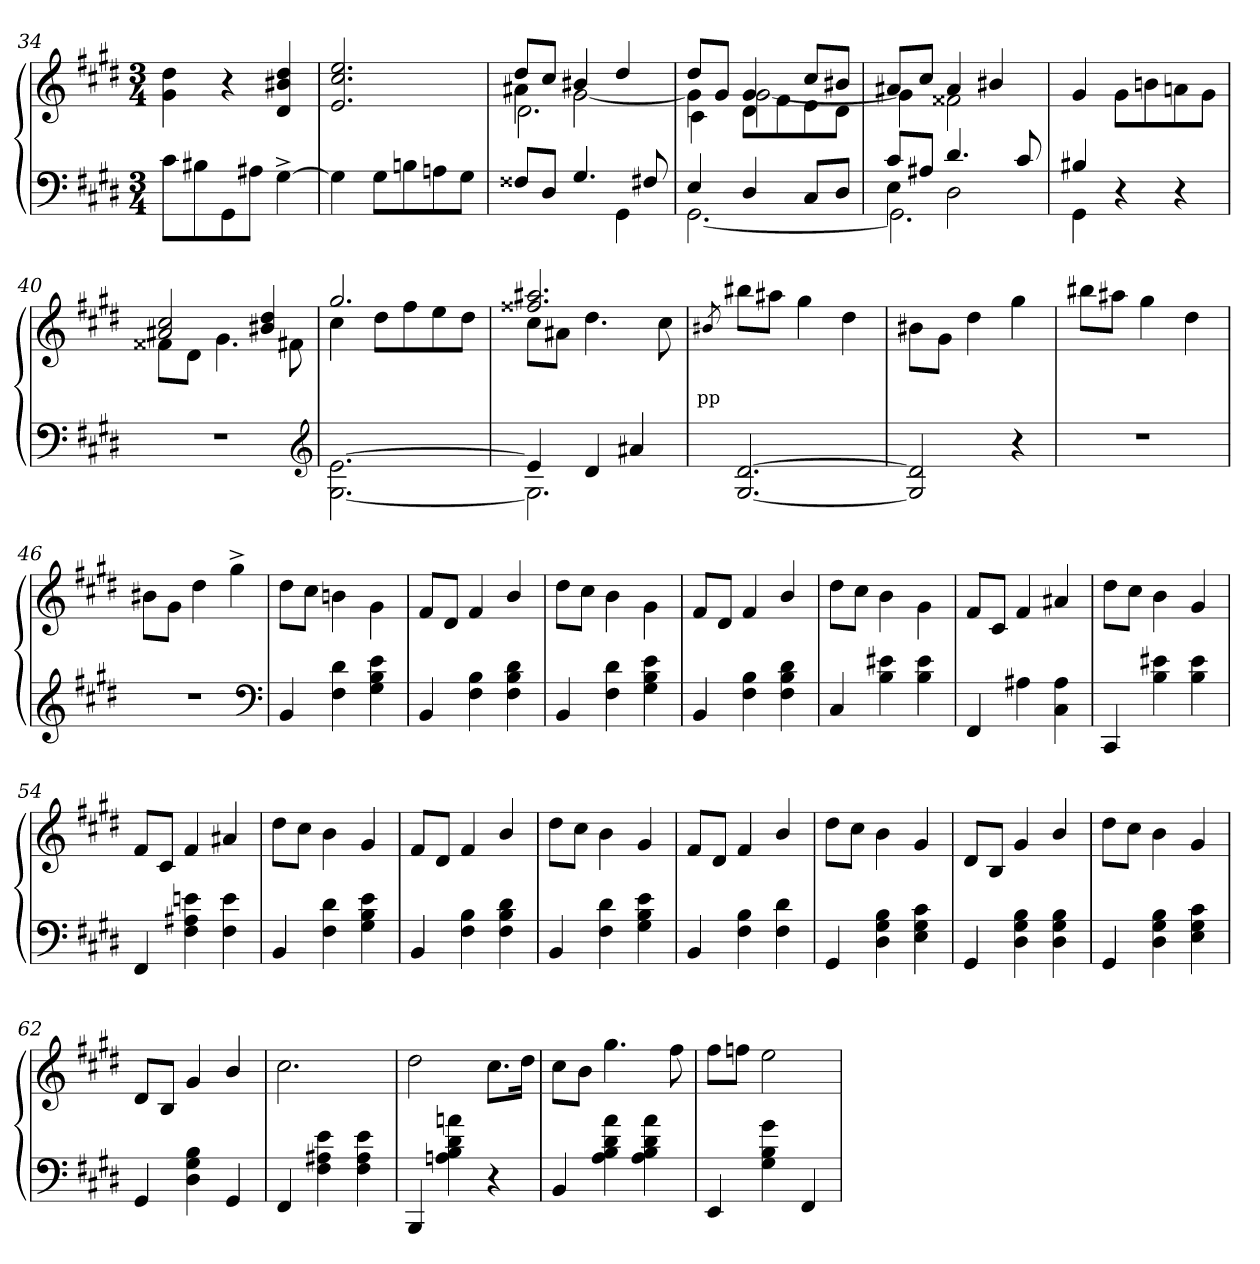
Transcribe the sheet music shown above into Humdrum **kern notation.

**kern	**kern	**text
*part2	*part1	*part1
*staff2	*staff1	*staff1
*clefF4	*clefG2	*
*k[f#c#g#d#]	*k[f#c#g#d#]	*
*c#:	*c#:	*
*M3/4	*M3/4	*
=34	=34	=34
8c#L	4dd# 4g#	.
8B#X	.	.
8GG#	4r	.
8A#XJ	.	.
[4G#^>	4dd# 4b#X 4d#	.
=35	=35	=35
4G#]	2.ee 2.cc# 2.e	.
8G#L	.	.
8Bn	.	.
8An	.	.
8G#J	.	.
=36	=36	=36
*^	*^	*
*	*	*	*^	*
8F##X/L	2ryy	8dd#L	4a#X	2.d#\	.
8D#/J	.	8cc#J	.	.	.
4.G#	.	4b#X	[2g#	.	.
.	4GG#	4dd#	.	.	.
8F#X	.	.	.	.	.
=37	=37	=37	=37	=37	=37
4E	[2.GG#	8dd#L	4g#]	4c#\	.
.	.	8g#J	.	.	.
4D#	.	4g#	[2g#	8d#\L	.
.	.	.	.	8f#\	.
8C#L	.	8cc#L	.	8e\	.
8D#J	.	8b#XJ	.	8d#\J	.
*	*	*	*v	*v	*
=38	=38	=38	=38	=38
*	*^	*	*	*
8c#L	4E	2.GG#\]	8a#XL	4g#]	.
8A#XJ	.	.	8cc#J	.	.
4.d#	2D#	.	4a#	2f##X	.
.	.	.	4b#X	.	.
8c#	.	.	.	.	.
*	*v	*v	*	*	*
*	*	*v	*v	*
=39	=39	=39	=39
4B#X	4GG#	4g#	.
4r	2ryy	8g#\L	.
.	.	8bn\	.
4r	.	8an\	.
.	.	8g#\J	.
*v	*v	*	*
=40	=40	=40
*	*^	*
2.r	2a#X 2cc#	8f##XL	.
.	.	8d#J	.
.	.	4.g#	.
.	4b#X 4dd#	.	.
.	.	8f#X	.
*clefG2	*	*	*
=41	=41	=41	=41
[2.e\ [2.G#\	2.gg#	4cc#	.
.	.	8dd#L	.
.	.	8ff#	.
.	.	8ee	.
.	.	8dd#J	.
=42	=42	=42	=42
*^	*	*	*
4e]	2.G#]	2.aa#X 2.ff##X	8cc#L	.
.	.	.	8a#J	.
4d#	.	.	4.dd#	.
4a#X	.	.	.	.
.	.	.	8cc#	.
*v	*v	*	*	*
*	*v	*v	*
=43	=43	=43
.	8qb#X/	pp
[2.d# [2.G#	8bb#L	.
.	8aa#XJ	.
.	4gg#	.
.	4dd#	.
=44	=44	=44
2d#] 2G#]	8b#X\L	.
.	8g#\J	.
.	4dd#	.
4r	4gg#	.
=45	=45	=45
2.r	8bb#XL	.
.	8aa#XJ	.
.	4gg#	.
.	4dd#	.
=46	=46	=46
2.r	8b#X\L	.
.	8g#\J	.
.	4dd#	.
.	4gg#^>	.
*clefF4	*	*
=47	=47	=47
4BB	8dd#L	.
.	8cc#J	.
4d# 4F#	4bn	.
4e 4B 4G#	4g#\	.
=48	=48	=48
4BB	8f#L	.
.	8d#J	.
4B 4F#	4f#	.
4d# 4B 4F#	4b/	.
=49	=49	=49
4BB	8dd#L	.
.	8cc#J	.
4d# 4F#	4b\	.
4e 4B 4G#	4g#\	.
=50	=50	=50
4BB	8f#L	.
.	8d#J	.
4B 4F#	4f#	.
4d# 4B 4F#	4b/	.
=51	=51	=51
4C#	8dd#L	.
.	8cc#J	.
4e#X 4B	4b\	.
4e# 4B	4g#\	.
=52	=52	=52
4FF#	8f#L	.
.	8c#J	.
4A#X	4f#	.
4A# 4C#	4a#X	.
=53	=53	=53
4CC#	8dd#L	.
.	8cc#J	.
4e#X 4B	4b	.
4e# 4B	4g#	.
=54	=54	=54
4FF#	8f#L	.
.	8c#J	.
4en 4A#X 4F#	4f#	.
4e 4F#	4a#X	.
=55	=55	=55
4BB	8dd#L	.
.	8cc#J	.
4d# 4F#	4b	.
4e 4B 4G#	4g#	.
=56	=56	=56
4BB	8f#L	.
.	8d#J	.
4B 4F#	4f#	.
4d# 4B 4F#	4b/	.
=57	=57	=57
4BB	8dd#L	.
.	8cc#J	.
4d# 4F#	4b	.
4e 4B 4G#	4g#	.
=58	=58	=58
4BB	8f#L	.
.	8d#J	.
4B 4F#	4f#	.
4d# 4F#	4b/	.
=59	=59	=59
4GG#	8dd#L	.
.	8cc#J	.
4B 4G# 4D#	4b	.
4c# 4G# 4E	4g#	.
=60	=60	=60
4GG#	8d#L	.
.	8BJ	.
4B 4G# 4D#	4g#	.
4B 4G# 4D#	4b/	.
=61	=61	=61
4GG#	8dd#L	.
.	8cc#J	.
4B 4G# 4D#	4b	.
4c# 4G# 4E	4g#	.
=62	=62	=62
4GG#	8d#L	.
.	8BJ	.
4B 4G# 4D#	4g#	.
4GG#	4b/	.
=63	=63	=63
4FF#	2.cc#	.
4e 4A#X 4F#	.	.
4e 4A# 4F#	.	.
=64	=64	=64
4BBB	2dd#	.
4an 4d# 4B 4An	.	.
4r	8.cc#L	.
.	16dd#Jk	.
=65	=65	=65
4BB	8cc#L	.
.	8bJ	.
4a 4d# 4B 4A	4.gg#	.
4a 4d# 4B 4A	.	.
.	8ff#	.
=66	=66	=66
4EE	8ff#L	.
.	8ffnJ	.
4g# 4B 4G#	2ee	.
4FF#	.	.
=	=	=
*-	*-	*-
